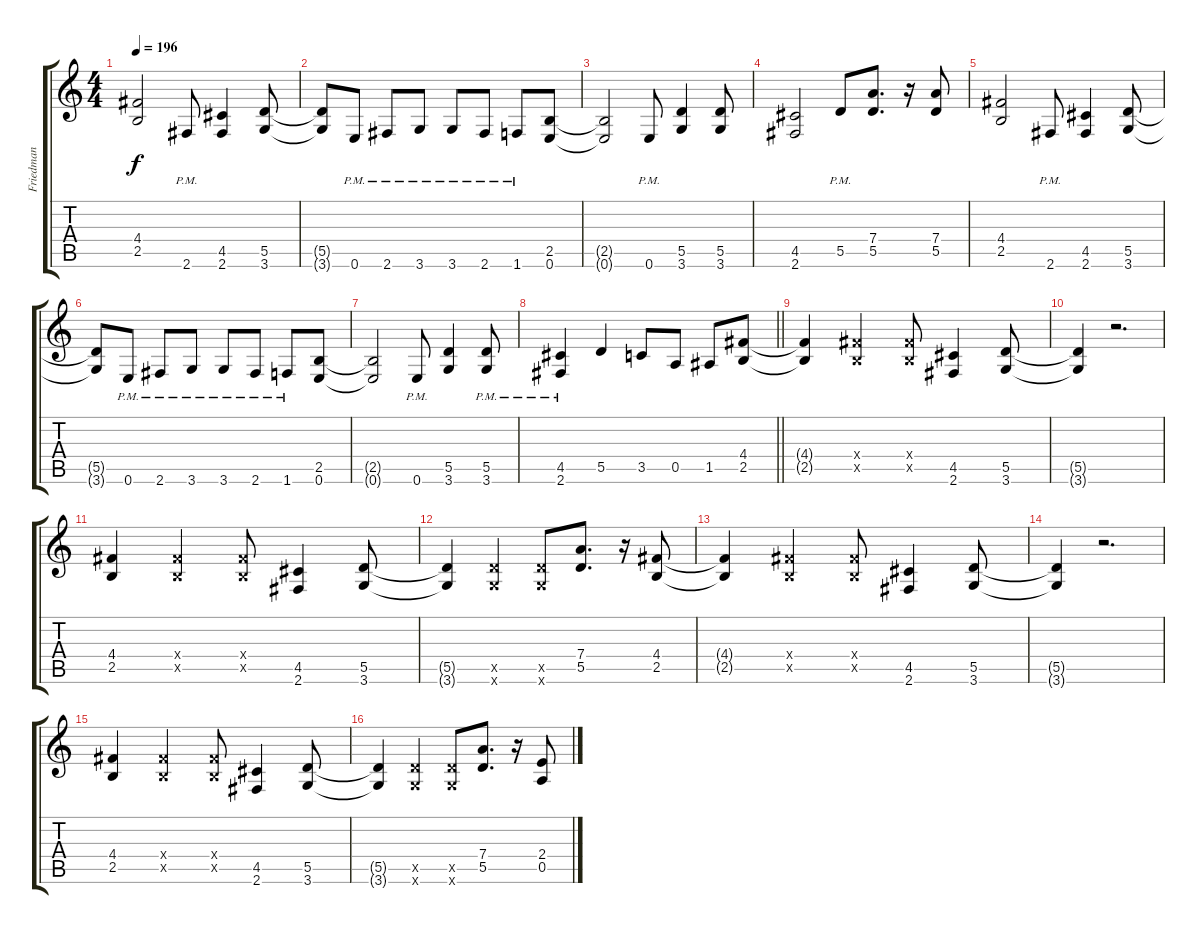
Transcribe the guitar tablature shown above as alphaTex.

\track ("Friedman" "Friedman") {instrument overdrivenguitar}
\staff {score tabs}
\tuning (E4 B3 G3 D3 A2 E2) {hide}
\ts (4 4)
\tempo 196
\clef g2
\ks c
(4.4 2.5).2{dy f} 2.6{pm}.8 (4.5 2.6).4 (5.5 3.6).8 |
(5.5{t} 3.6{t}).8 0.6{pm}.8 2.6{pm}.8 3.6{pm}.8 3.6{pm}.8 2.6{pm}.8 1.6{pm}.8 (2.5 0.6).8 |
(2.5{t} 0.6{t}).2 0.6{pm}.8 (5.5 3.6).4 (5.5 3.6).8 |
(4.5 2.6).2 5.5{pm}.8 (7.4 5.5).8{d} r.16 (7.4 5.5).8 |
(4.4 2.5).2 2.6{pm}.8 (4.5 2.6).4 (5.5 3.6).8 |
(5.5{t} 3.6{t}).8 0.6{pm}.8 2.6{pm}.8 3.6{pm}.8 3.6{pm}.8 2.6{pm}.8 1.6{pm}.8 (2.5 0.6).8 |
(2.5{t} 0.6{t}).2 0.6{pm}.8 (5.5 3.6).4 (5.5 3.6{pm}).8 |
\barLineRight lightlight
(4.5 2.6{pm}).4 5.5.4 3.5.8 0.5.8 1.5.8 (4.4 2.5).8 |
(4.4{t} 2.5{t}).4 (4.4{x} 2.5{x}).4 (4.4{x} 2.5{x}).8 (4.5 2.6).4 (5.5 3.6).8 |
(5.5{t} 3.6{t}).4 r.2{d} |
(4.4 2.5).4 (4.4{x} 2.5{x}).4 (4.4{x} 2.5{x}).8 (4.5 2.6).4 (5.5 3.6).8 |
(5.5{t} 3.6{t}).4 (5.5{x} 3.6{x}).4 (5.5{x} 3.6{x}).8 (7.4 5.5).8{d} r.16 (4.4 2.5).8 |
(4.4{t} 2.5{t}).4 (4.4{x} 2.5{x}).4 (4.4{x} 2.5{x}).8 (4.5 2.6).4 (5.5 3.6).8 |
(5.5{t} 3.6{t}).4 r.2{d} |
(4.4 2.5).4 (4.4{x} 2.5{x}).4 (4.4{x} 2.5{x}).8 (4.5 2.6).4 (5.5 3.6).8 |
(5.5{t} 3.6{t}).4 (5.5{x} 3.6{x}).4 (5.5{x} 3.6{x}).8 (7.4 5.5).8{d} r.16 (2.4 0.5).8
